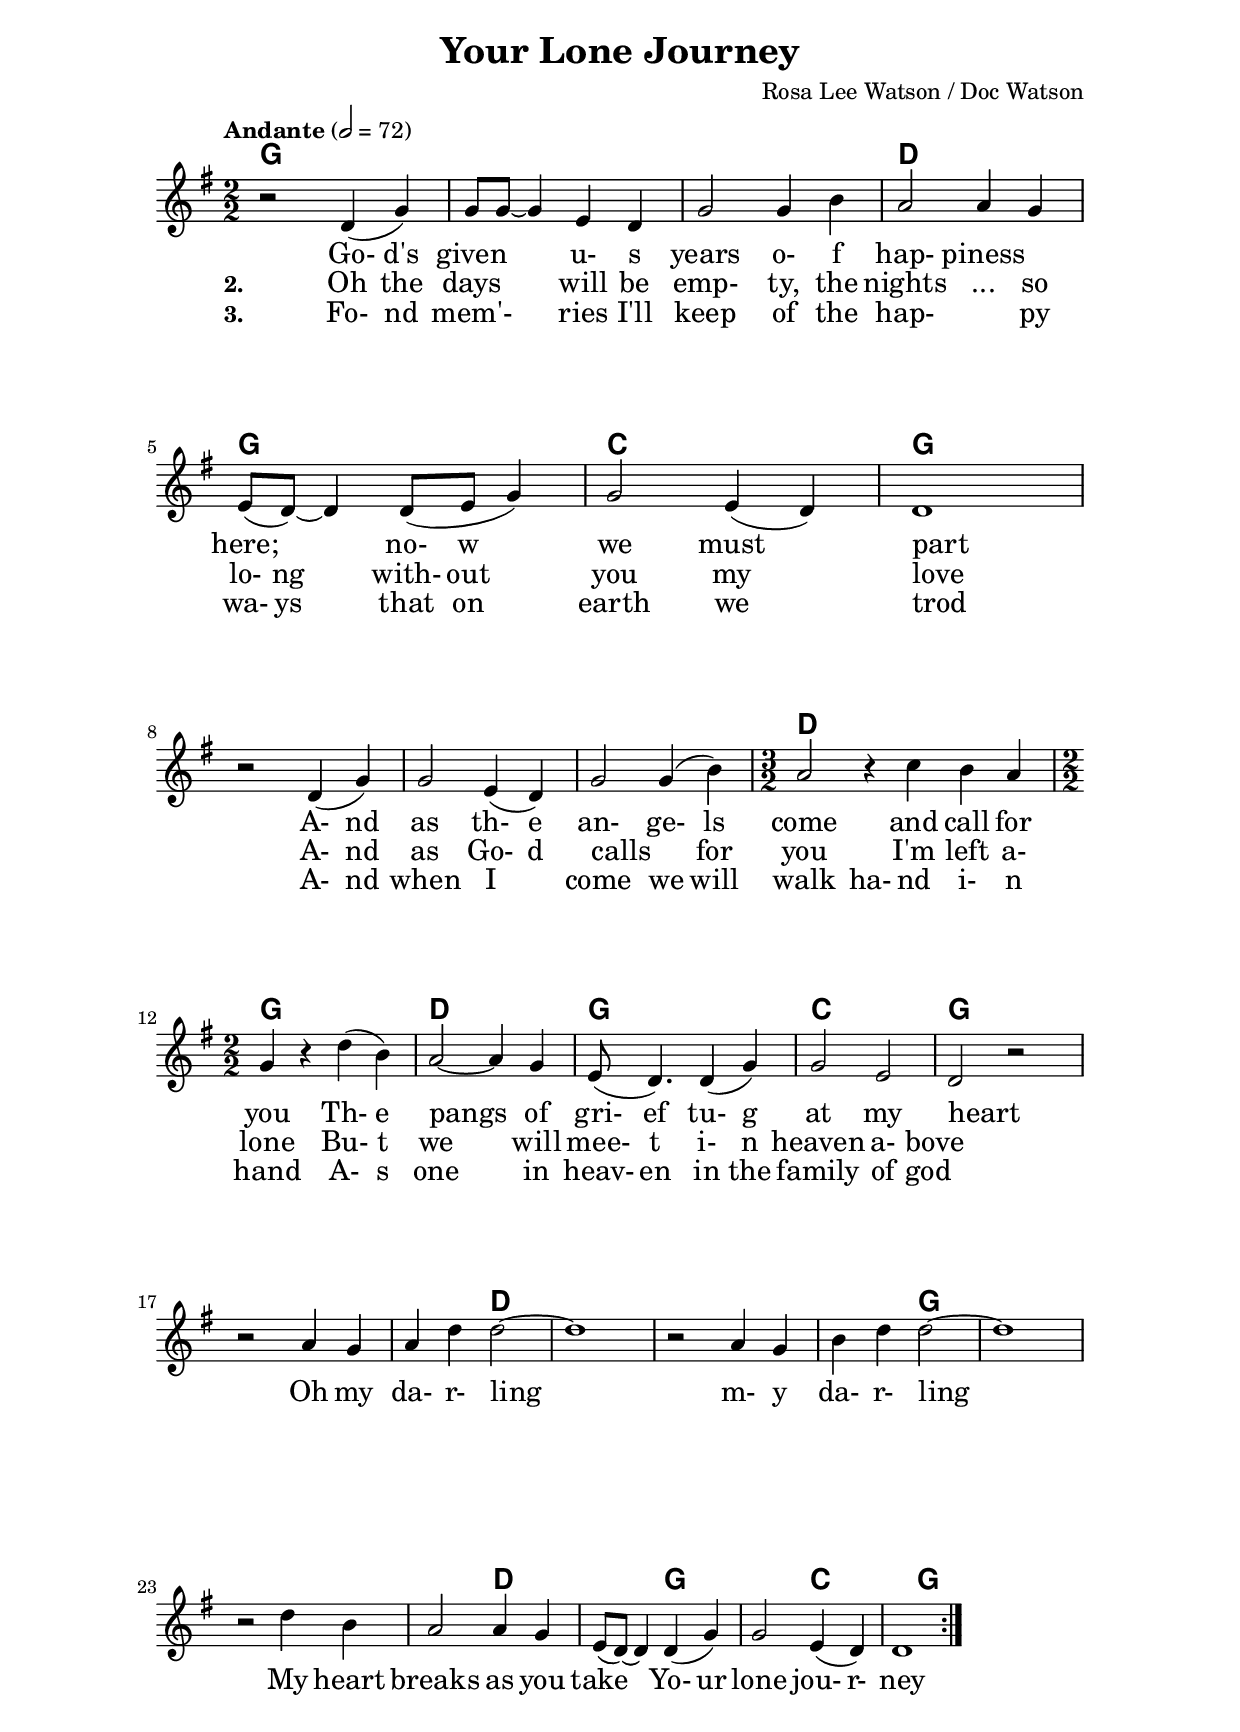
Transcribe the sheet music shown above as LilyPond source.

\version "2.16.2"

date = #(strftime "%Y.%m.%d" (localtime (current-time)))
hour = #(strftime "%H:%M" (localtime (current-time)))
\header {
  title = "Your Lone Journey"
  composer = "Rosa Lee Watson / Doc Watson"
%  tagline = \markup 
%  {
%  	"Transcribed by Biscuit on: " \date "at " \hour 
%  	"; engraved by LilyPond" $(lilypond-version)
%  }
% Can't figure out how to get spacing between last lyric and tagline...
% So, fuckit - no tagline.
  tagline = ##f
}

% ****************************************************************
% Start cut-&-pastable-section
% ****************************************************************

\paper {
  indent = 0\mm
  line-width = 160\mm
  force-assignment = #""
  line-width = #(- line-width (* mm  3.000000))
  ragged-bottom=##f
  ragged-last-bottom=##f
  
}


introChords = \chordmode { g:min | f | ees }

verseChords = \chordmode 
{	
	%Big chord names, so old geezers can percieve them			
	\override ChordName #'font-size = #2 
	%Bold chord names, so old geezers can grok them			
	\override ChordName #'font-series = #'bold

	\set ChordNames.midiInstrument = "ocarina"
	\set ChordNames.midiMaximumVolume = #0.2	%There must be a dynamic mark on the first note of each instrument for this to work correctly.
	g1 | \skip1 | \skip1 |
	d1 | g1     | c1 | g1 
	\skip1      | \skip1 | \skip1 | d1 | d2 g2 | g2 d2 | d2 g2 | g2 c2 | c2 g2 | g1
}
chorusChords = \chordmode 
{	
	%Big chord names, so old geezers can percieve them			
	\override ChordName #'font-size = #2 
	%Bold chord names, so old geezers can grok them			
	\override ChordName #'font-series = #'bold

	%\set Staff.midiInstrument = #"acoustic guitar (nylon)"
	g1 | d1 | \skip1| \skip1 | g1 | \skip1
	g1 | d1 | g1  | c1 | g1  | \skip1
}

% absolute pitch
verseMelody =
\new Voice = "verseVocal"
{
  r2 d'4 (g'4) | g'8 g'8 ~ g'4 e'4 d'4         | g'2 g'4 b'4   |
  a'2 a'4 g'4  | e'8 (d'8) ~ d'4 d'8 (e'8 g'4) | g'2 e'4 (d'4) | d'1 \break
  r2 d'4 (g'4) | g'2 e'4 (d'4)                 | g'2 g'4 (b'4) | 
  											         \time 3/2  a'2 r4 c''4  b'4 a'4 |  \time 2/2
                                                      %Note - this a2 r4 should be a1 ~a2 (for the first two verses only)?              
                                                      %3rd verse - this a2 r4 should be a2 a4?              
  g'4 r4 d''4 (b'4) | a'2 ~ a'4 g'4     | e'8 (d'4.) d'4 (g'4) | g'2 e'2     | d'2 r2
}

chorusMelody =
\new Voice = "chorusVocal"
{
  r2 a'4 g'4 | a'4 d''4 d''2 ~ | d''1 |
  r2 a'4 g'4 | b'4 d''4 d''2 ~ | d''1 | 
  \break
  r2 d''4 b'4 | a'2  a'4 g'4 | e'8 (d'8) ~ d'4  d'4 (g'4) | g'2  e'4 (d'4) | d'1           
}


verseLyrics = 
<<
  %\new Lyrics  \lyricsto verseVocal 
  \new Lyrics  
  %\context Lyrics \lyricmode  \with { alignBelowContext = "melodyStaff" }
  %\lyricsto verseMelody 
  %\override LyricText #'font-size = #2	% increase font by two 'sizes'
  {
  \lyricmode {
	  		" "2 " Go-"4 "d's"4 "given"2 "u-"4 "s"4 years2 "o-"4 "f"4
	  		"hap-"2 "piness"2 "here;"2 "no-"8 "w"4. "we"2 "must"2 part1
			" "2 "A-"4 "nd"4 as2 "th-"4 "e"4 "an-"2 "ge-"4 "ls"4 come2. and4 call4 for4 you2
			"Th-"4 "e"4 pangs2 " "4 of4 "gri-"8 "ef"4. "tu-"4 "g"4 at2 my2 heart2  " "2
	  		}
  }

  %\new Lyrics  \lyricsto verseVocal 
  \new Lyrics  
  {
  \lyricmode
	  { \set stanza = "2. "
	  " "2  Oh4 the4 days2 will4 be4 "emp-"2 "ty,"4 the4 
	  nights2 "..."4 so4 "lo-"8 "ng"4. "with-"8 out4. you2 my2 love1
    " "2 "A-"4 "nd"4 | as2 "Go-"4 "d"4 "calls"2 " "4 "for"4 you2. 
    "I'm"4 left4 "a-"4 "lone"2
	"Bu-"4 "t"4 we2. will4 "mee-"8 "t"4. "i-"4 "n"4 heaven2 "a-"4 "bove"2 " "2
	  }
  }
  
  \new Lyrics  
  {
  \lyricmode
	  { \set stanza = "3. "
	  " "2  "Fo-"4 "nd"4 mem'-2 ries4 "I'll"4 "keep"2 "of"4 the4 
	  "hap-"2. "py"4 "wa-"8 "ys"4. "that"8 on4. earth2 we2 trod1
    " "2 "A-"4 "nd"4 | when2 "I"2 "come"2 "we"4 "will"4 walk2 "ha-"4 "nd"4
     "i-"4 "n"4 "hand"2
	"A-"4 "s"4 one2. in4 "heav-"8 "en"4. "in"4 "the"4 family2 "of"4 "god"2 " "2
	  }
  }
>>

\break
chorusLyrics = 

  \new Lyrics  
  {
  \lyricmode {
	  		" "2  Oh4 my4 "da-"4 "r-"4 "ling"2 " "2 " "2 " "2 
	  		        "m-"4 "y"4 "da-"4 "r-"4 "ling"2 " "2 " "2 " "2
			My4 heart4 breaks2 as4 you4 take2
			"Yo-"4 "ur"4 "lone"2 "jou-"4 "r-"4 "ney"1
	  		}
  }


%%%%%%%%%%%%%%%%%%%%%%%%%%%%%%%%%%%%%%%%%%%%%%
#(define my-instrument-equalizer-alist '())

#(set! my-instrument-equalizer-alist
  (append
    '(
      ("violin" . (0.7 . 0.9))
      ("ocarina" . (0.1 . 0.3)))
    my-instrument-equalizer-alist))

#(define (my-instrument-equalizer s)
  (let ((entry (assoc s my-instrument-equalizer-alist)))
    (if entry
      (cdr entry))))
%%%%%%%%%%%%%%%%%%%%%%%%%%%%%%%%%%%%%%%%%%%%%%
\score
{
<<
    %\new TabStaff
	%{
		\set TabStaff.stringTunings =   #biscuitTuning
	 	\introChords 
		\verseMelody
	%}
	
	\new ChordNames \with { midiInstrument = "ocarina" } 
	%\context ChordNames = "chords"
	{		
		\set Score.instrumentEqualizer = #my-instrument-equalizer		%\with { midiInstrument = #"acoustic guitar (nylon)" }

		% show chordnames only when the chord changes, 
		% or at the beginning of a line.
		% This is the only way I know to get a chord change in the middle of a measure,
		% without getting a "N.C." symbol at the start of the measure.
		\set chordChanges = ##t
		{
	    	%\introChords
			%\transpose g e
		    \verseChords
			%\transpose g e
		    \chorusChords
		}	
	}

	\new Voice = "vocal"
	{
		\tempo "Andante" 2 = 72
		%\tempo "Andante " 4 = 92
		\numericTimeSignature
		\time 2/2
		%\absolute	% relative pitches don't always transpose so well.
		%\transpose g' e'
		{
	  		%\introMelody
			\repeat volta 3 
			{
				%\new Staff = "melodyStaff"
				{
					\key g \major	
				    \set Staff.midiInstrument = #"violin"
					%\numericTimeSignature
					%\time 4/4
					{
					    \verseMelody
					}
				}
				\break
				{
					{
					    \chorusMelody
					}
				}
			}

		}
	}
  
	%Lyrics
	{
		%\introLyrics
		\verseLyrics
		\chorusLyrics
	}

	% Enable this to write the notes of each chord on a new staff below the melody staff
	%\new Staff \chorusChords
>>

  \layout { 
  	indent = 0.0\cm
  	\context {
    	\Lyrics
    	\override LyricText #'font-size = #+2
  	}
  }
  \midi {}
} 

% ****************************************************************
% end ly snippet
% ****************************************************************